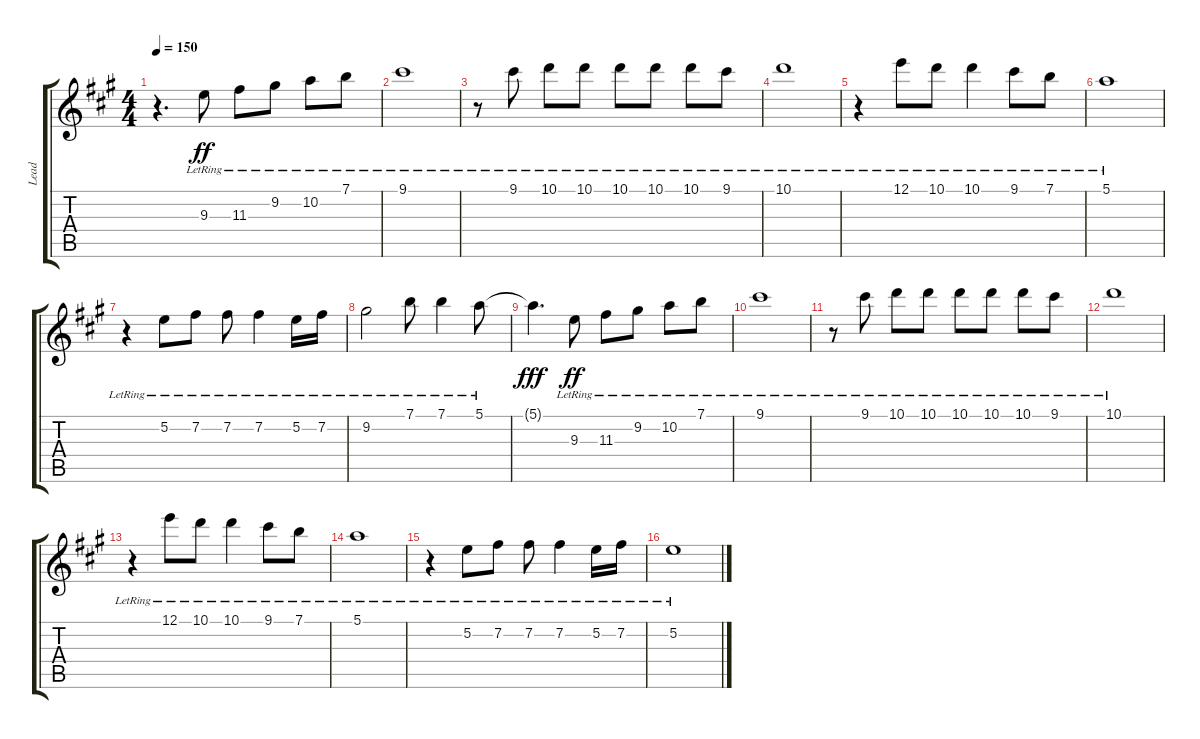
\track ("Lead " "Lead ") {instrument acousticguitarsteel}
\staff {score tabs}
\tuning (E4 B3 G3 D3 A2 E2) {hide}
\ts (4 4)
\tempo 150
\clef g2
\ks a
r.4{d dy ff} 9.3{lr}.8 11.3{lr}.8 9.2{lr}.8 10.2{lr}.8 7.1{lr}.8 |
9.1{lr}.1 |
r.8 9.1{lr}.8 10.1{lr}.8 10.1{lr}.8 10.1{lr}.8 10.1{lr}.8 10.1{lr}.8 9.1{lr}.8 |
10.1{lr}.1 |
r.4 12.1{lr}.8 10.1{lr}.8 10.1{lr}.4 9.1{lr}.8 7.1{lr}.8 |
5.1{lr}.1 |
r.4 5.2{lr}.8 7.2{lr}.8 7.2{lr}.8 7.2{lr}.4 5.2{lr}.16 7.2{lr}.16 |
9.2{lr}.2 7.1{lr}.8 7.1{lr}.4 5.1{lr}.8 |
5.1{t}.4{d dy fff volume 8} 9.3{lr}.8{dy ff} 11.3{lr}.8 9.2{lr}.8 10.2{lr}.8 7.1{lr}.8 |
9.1{lr}.1 |
r.8 9.1{lr}.8 10.1{lr}.8 10.1{lr}.8 10.1{lr}.8 10.1{lr}.8 10.1{lr}.8 9.1{lr}.8 |
10.1{lr}.1 |
r.4{volume 0} 12.1{lr}.8 10.1{lr}.8 10.1{lr}.4 9.1{lr}.8 7.1{lr}.8 |
5.1{lr}.1 |
r.4 5.2{lr}.8 7.2{lr}.8 7.2{lr}.8 7.2{lr}.4 5.2{lr}.16 7.2{lr}.16 |
5.2{lr}.1
